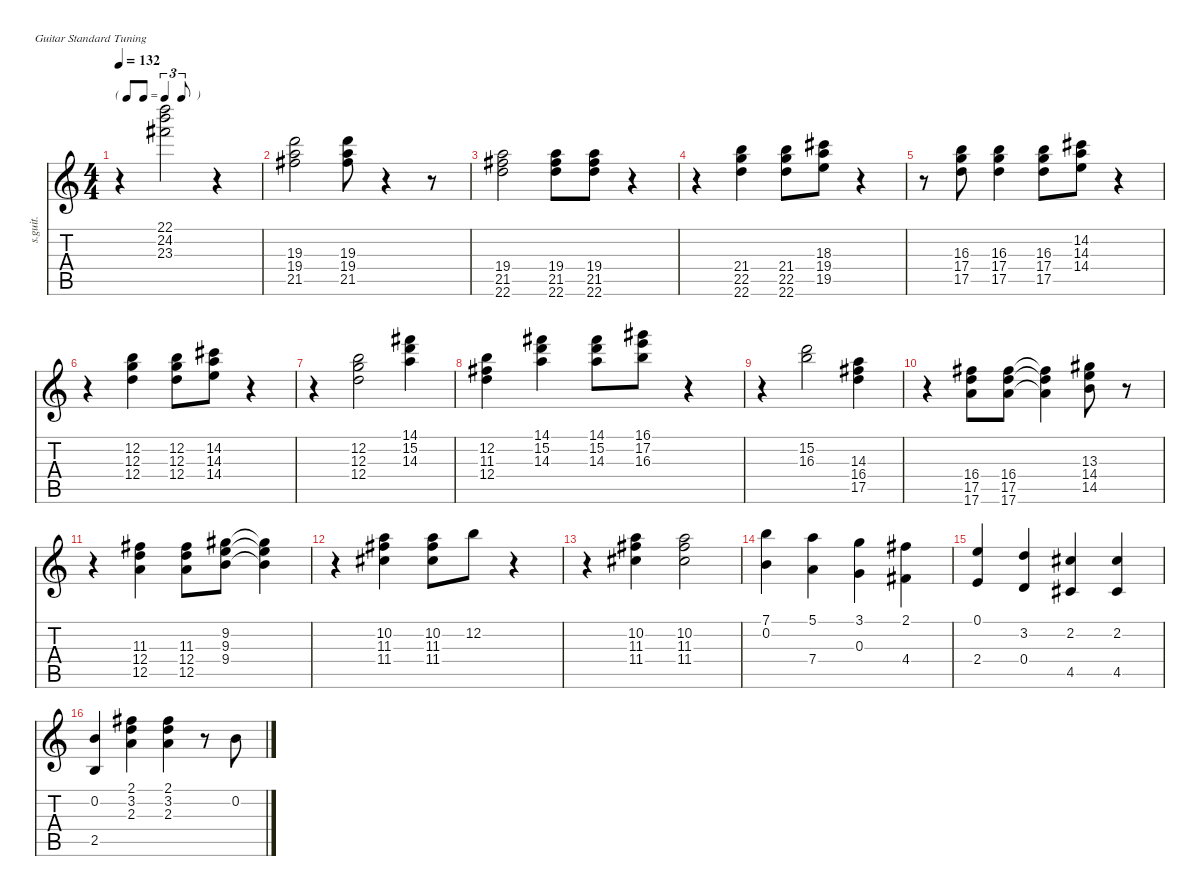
\defaultSystemsLayout 4
\hideDynamics
\bracketExtendMode nobrackets
\track ("Richard Wright | Wurlitzer EP-200 | Electric Piano" "s.guit.") {instrument electricpiano1}
\staff {score tabs}
\tuning (E4 B3 G3 D3 A2 E2)
\displaytranspose 12
\ts (4 4)
\tf triplet8th
\tempo 132
\clef g2
\ks c
r.4{dy ff} (22.1 24.2 23.3{acc #}).2{dy fff} r.4 |
(19.3 19.4 21.5{acc #}).2 (19.3 19.4 21.5{acc #}).8 r.4 r.8 |
(19.4 21.5{acc #} 22.6).2{dy ff} (19.4 21.5{acc #} 22.6).8{dy mf} (19.4 21.5{acc #} 22.6).8{dy ff} r.4 |
r.4 (21.4 22.5 22.6).4{dy fff} (21.4 22.5 22.6).8{dy mf} (18.3{acc #} 19.4 19.5).8{dy fff} r.4 |
r.8 (16.3 17.4 17.5).8 (16.3 17.4 17.5).4 (16.3 17.4 17.5).8{dy f} (14.2{acc #} 14.3 14.4).8{dy ff} r.4 |
r.4 (12.2 12.3 12.4).4{dy fff} (12.2 12.3 12.4).8{dy ff} (14.2{acc #} 14.3 14.4).8 r.4 |
r.4 (12.2 12.3 12.4).2{dy fff} (14.1{acc #} 15.2 14.3).4{dy ff} |
(12.2 11.3{acc #} 12.4).4{dy fff} (14.1{acc #} 15.2 14.3).4{dy ff} (14.1{acc #} 15.2 14.3).8 (16.1{acc #} 17.2 16.3).8 r.4 |
r.4 (15.2 16.3).2{dy fff} (14.3 16.4{acc #} 17.5).4{dy ff} |
r.4 (16.4{acc #} 17.5 17.6).8 (16.4{acc #} 17.5 17.6).8 (16.4{t acc #} 17.5{t} 17.6{t}).4{dy f} (13.3{acc #} 14.4 14.5).8{dy ff} r.8 |
r.4 (11.3{acc #} 12.4 12.5).4 (11.3{acc #} 12.4 12.5).8 (9.2{acc #} 9.3 9.4).8 (9.2{t acc #} 9.3{t} 9.4{t}).4{dy f} |
r.4 (10.2 11.3{acc #} 11.4{acc #}).4{dy ff} (10.2 11.3{acc #} 11.4{acc #}).8 12.2.8{dy fff} r.4 |
r.4 (10.2 11.3{acc #} 11.4{acc #}).4{dy ff} (10.2 11.3{acc #} 11.4{acc #}).2 |
(7.1 0.2).4 (5.1 7.4).4 (3.1 0.3).4{dy f} (2.1{acc #} 4.4{acc #}).4 |
(0.1 2.4).4{dy ff} (3.2 0.4).4 (2.2{acc #} 4.5{acc #}).4 (2.2{acc #} 4.5{acc #}).4 |
(0.2 2.5).4 (2.1{acc #} 3.2 2.3).4{dy f} (2.1{acc #} 3.2 2.3).4{dy ff} r.8 0.2.8{dy fff}
